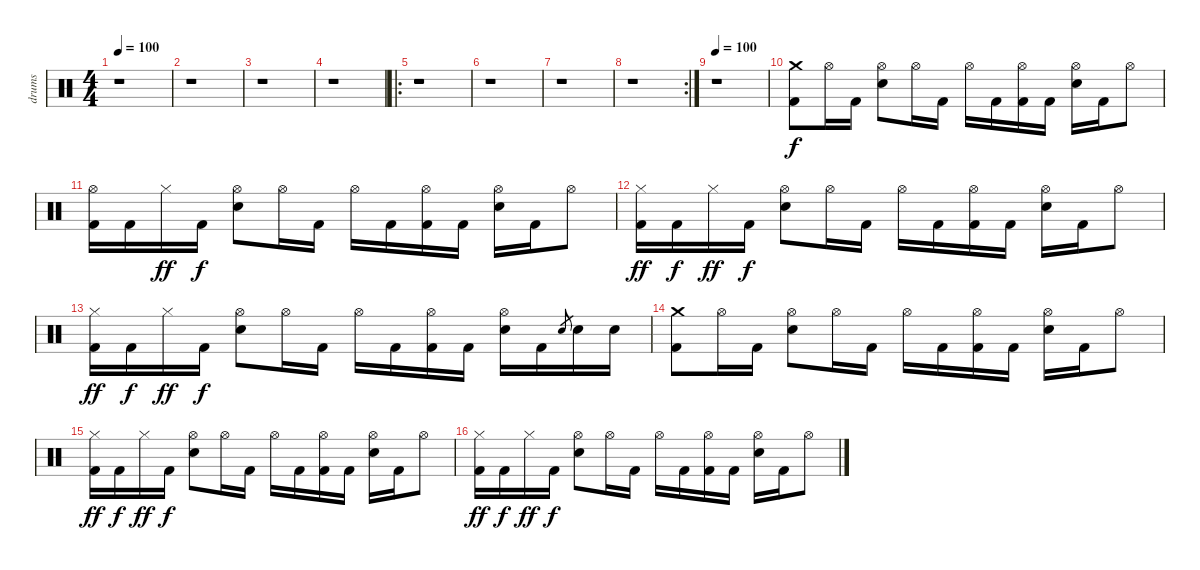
\track ("drums" "drums") {instrument percussion}
\staff {score}
\articulation defaults
\ts (4 4)
\tempo 100
\tempo 88
\tempo 100
\clef neutral
\ks c
r.1{dy f} |
r.1 |
r.1 |
r.1 |
\ro
r.1 |
r.1 |
r.1 |
\rc 2
r.1 |
\tempo 100
r.1 |
("Crash medium (hit)" "Kick (hit) 2").8 "Hi-Hat (open)".16 "Kick (hit) 2".16 ("Hi-Hat (open)" "Snare (hit) 2").8 "Hi-Hat (open)".16 "Kick (hit) 2".16 "Hi-Hat (open)".16 "Kick (hit) 2".16 ("Hi-Hat (open)" "Kick (hit) 2").16 "Kick (hit) 2".16 ("Hi-Hat (open)" "Snare (hit) 2").16 "Kick (hit) 2".16 "Hi-Hat (open)".8 |
("Hi-Hat (open)" "Kick (hit) 2").16 "Kick (hit) 2".16 "Hi-Hat (closed)".16{dy ff} "Kick (hit) 2".16{dy f} ("Hi-Hat (open)" "Snare (hit) 2").8 "Hi-Hat (open)".16 "Kick (hit) 2".16 "Hi-Hat (open)".16 "Kick (hit) 2".16 ("Hi-Hat (open)" "Kick (hit) 2").16 "Kick (hit) 2".16 ("Hi-Hat (open)" "Snare (hit) 2").16 "Kick (hit) 2".16 "Hi-Hat (open)".8 |
("Hi-Hat (closed)" "Kick (hit) 2").16{dy ff} "Kick (hit) 2".16{dy f} "Hi-Hat (closed)".16{dy ff} "Kick (hit) 2".16{dy f} ("Hi-Hat (open)" "Snare (hit) 2").8 "Hi-Hat (open)".16 "Kick (hit) 2".16 "Hi-Hat (open)".16 "Kick (hit) 2".16 ("Hi-Hat (open)" "Kick (hit) 2").16 "Kick (hit) 2".16 ("Hi-Hat (open)" "Snare (hit) 2").16 "Kick (hit) 2".16 "Hi-Hat (open)".8 |
("Hi-Hat (closed)" "Kick (hit) 2").16{dy ff} "Kick (hit) 2".16{dy f} "Hi-Hat (closed)".16{dy ff} "Kick (hit) 2".16{dy f} ("Hi-Hat (open)" "Snare (hit) 2").8 "Hi-Hat (open)".16 "Kick (hit) 2".16 "Hi-Hat (open)".16 "Kick (hit) 2".16 ("Hi-Hat (open)" "Kick (hit) 2").16 "Kick (hit) 2".16 ("Hi-Hat (open)" "Snare (hit) 2").16 "Kick (hit) 2".16 "Snare (hit) 2".8{gr} "Snare (hit) 2".16 "Snare (hit) 2".16 |
("Crash medium (hit)" "Kick (hit) 2").8 "Hi-Hat (open)".16 "Kick (hit) 2".16 ("Hi-Hat (open)" "Snare (hit) 2").8 "Hi-Hat (open)".16 "Kick (hit) 2".16 "Hi-Hat (open)".16 "Kick (hit) 2".16 ("Hi-Hat (open)" "Kick (hit) 2").16 "Kick (hit) 2".16 ("Hi-Hat (open)" "Snare (hit) 2").16 "Kick (hit) 2".16 "Hi-Hat (open)".8 |
("Hi-Hat (closed)" "Kick (hit) 2").16{dy ff} "Kick (hit) 2".16{dy f} "Hi-Hat (closed)".16{dy ff} "Kick (hit) 2".16{dy f} ("Hi-Hat (open)" "Snare (hit) 2").8 "Hi-Hat (open)".16 "Kick (hit) 2".16 "Hi-Hat (open)".16 "Kick (hit) 2".16 ("Hi-Hat (open)" "Kick (hit) 2").16 "Kick (hit) 2".16 ("Hi-Hat (open)" "Snare (hit) 2").16 "Kick (hit) 2".16 "Hi-Hat (open)".8 |
("Hi-Hat (closed)" "Kick (hit) 2").16{dy ff} "Kick (hit) 2".16{dy f} "Hi-Hat (closed)".16{dy ff} "Kick (hit) 2".16{dy f} ("Hi-Hat (open)" "Snare (hit) 2").8 "Hi-Hat (open)".16 "Kick (hit) 2".16 "Hi-Hat (open)".16 "Kick (hit) 2".16 ("Hi-Hat (open)" "Kick (hit) 2").16 "Kick (hit) 2".16 ("Hi-Hat (open)" "Snare (hit) 2").16 "Kick (hit) 2".16 "Hi-Hat (open)".8
